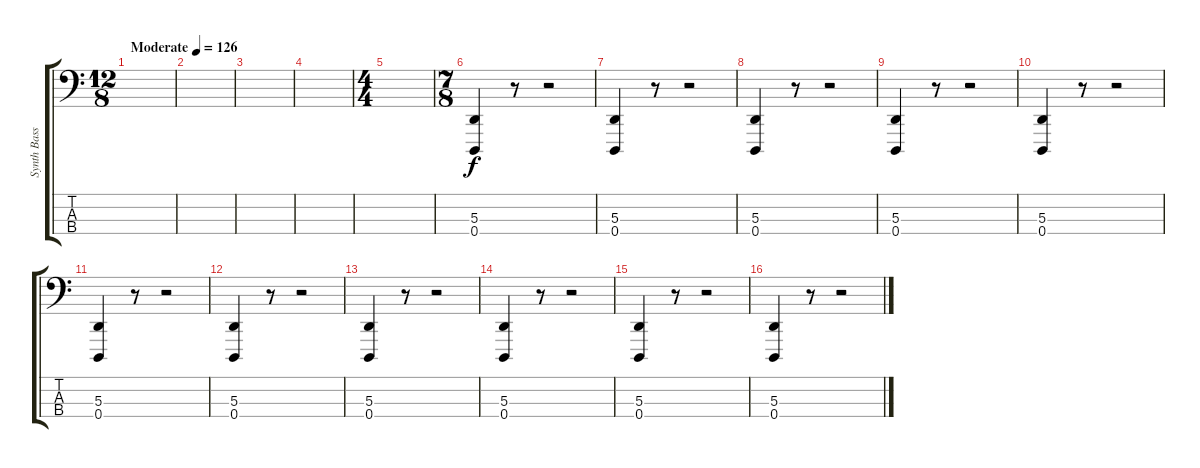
\track ("Synth Bass" "Synth Bass") {instrument lead2sawtooth}
\staff {score tabs}
\tuning (G2 D2 A1 D1) {hide}
\ts (12 8)
\tempo (126 "Moderate")
\clef f4
\ks c
|
|
|
|
\ts (4 4)
|
\ts (7 8)
(5.3 0.4).4 r.8 r.2 |
(5.3 0.4).4 r.8 r.2 |
(5.3 0.4).4 r.8 r.2 |
(5.3 0.4).4 r.8 r.2 |
(5.3 0.4).4 r.8 r.2 |
(5.3 0.4).4 r.8 r.2 |
(5.3 0.4).4 r.8 r.2 |
(5.3 0.4).4 r.8 r.2 |
(5.3 0.4).4 r.8 r.2 |
(5.3 0.4).4 r.8 r.2 |
(5.3 0.4).4 r.8 r.2
